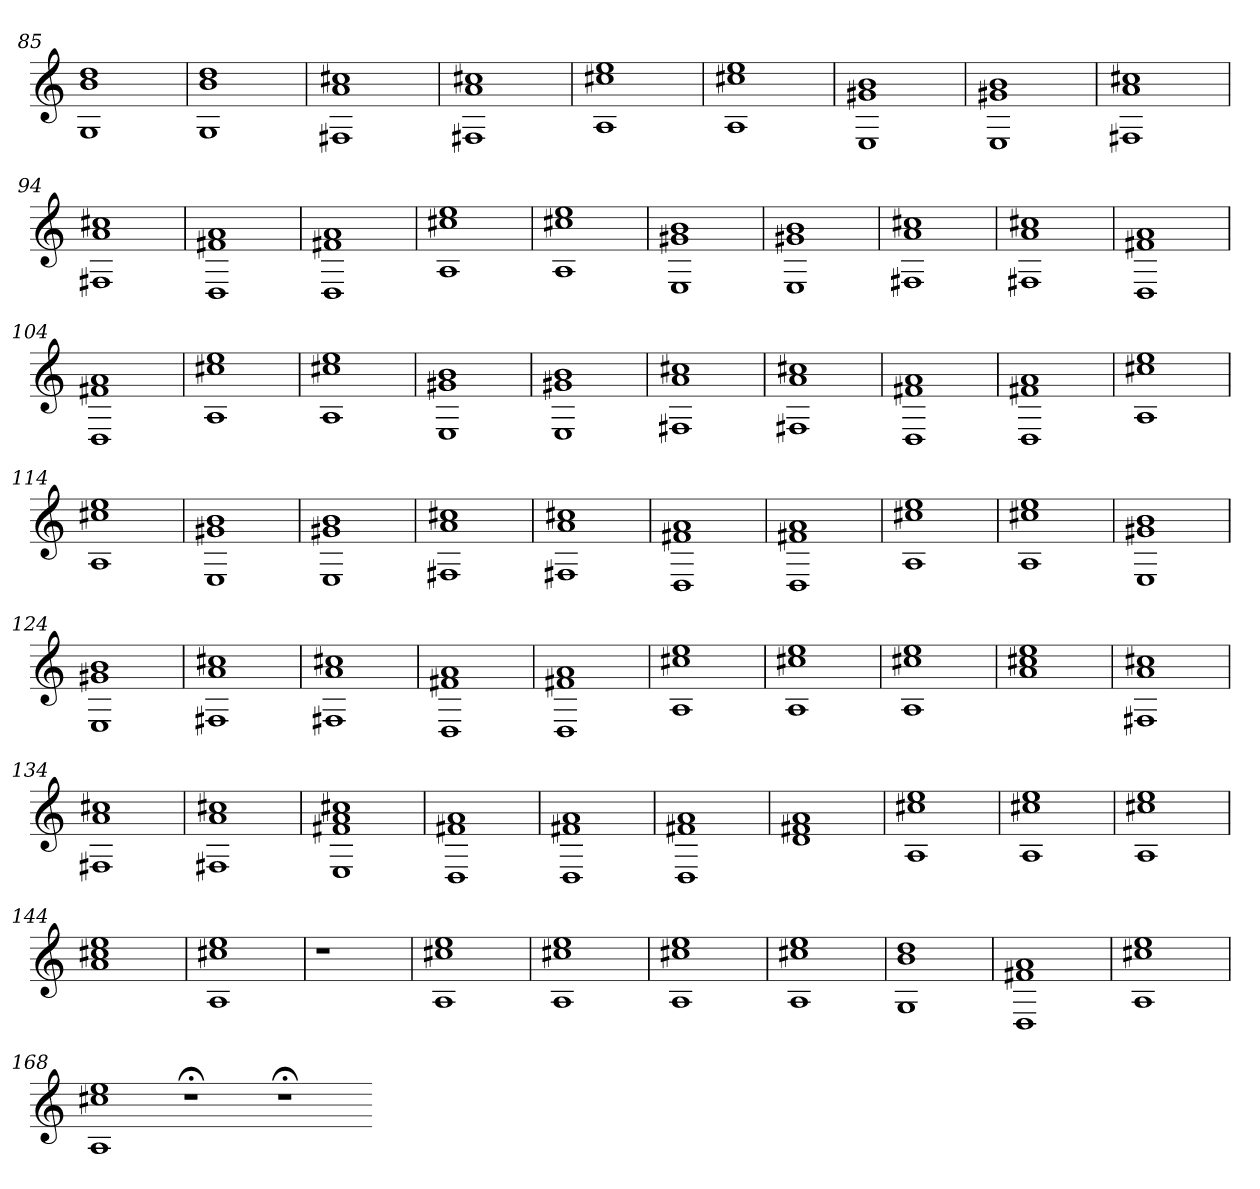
**kern
*part1
*staff1
=85
1G 1b 1dd
=86
1G 1b 1dd
=87
1F#X 1a 1cc#X
=88
1F#X 1a 1cc#X
=89
1A 1cc#X 1ee
=90
1A 1cc#X 1ee
=91
1E 1g#X 1b
=92
1E 1g#X 1b
=93
1F#X 1a 1cc#X
=94
1F#X 1a 1cc#X
=95
1D 1f#X 1a
=96
1D 1f#X 1a
=97
1A 1cc#X 1ee
=98
1A 1cc#X 1ee
=99
1E 1g#X 1b
=100
1E 1g#X 1b
=101
1F#X 1a 1cc#X
=102
1F#X 1a 1cc#X
=103
1D 1f#X 1a
=104
1D 1f#X 1a
=105
1A 1cc#X 1ee
=106
1A 1cc#X 1ee
=107
1E 1g#X 1b
=108
1E 1g#X 1b
=109
1F#X 1a 1cc#X
=110
1F#X 1a 1cc#X
=111
1D 1f#X 1a
=112
1D 1f#X 1a
=113
1A 1cc#X 1ee
=114
1A 1cc#X 1ee
=115
1E 1g#X 1b
=116
1E 1g#X 1b
=117
1F#X 1a 1cc#X
=118
1F#X 1a 1cc#X
=119
1D 1f#X 1a
=120
1D 1f#X 1a
=121
1A 1cc#X 1ee
=122
1A 1cc#X 1ee
=123
1E 1g#X 1b
=124
1E 1g#X 1b
=125
1F#X 1a 1cc#X
=126
1F#X 1a 1cc#X
=127
1D 1f#X 1a
=128
1D 1f#X 1a
=129
1A 1cc#X 1ee
=130
1A 1cc#X 1ee
=131
1A 1cc#X 1ee
=132
1a 1cc#X 1ee
=133
1F#X 1a 1cc#X
=134
1F#X 1a 1cc#X
=135
1F#X 1a 1cc#X
=136
1E 1f#X 1a 1cc#X
=137
1D 1f#X 1a
=138
1D 1f#X 1a
=139
1D 1f#X 1a
=140
1d 1f#X 1a
=141
1A 1cc#X 1ee
=142
1A 1cc#X 1ee
=143
1A 1cc#X 1ee
=144
1a 1cc#X 1ee
=145
1A 1cc#X 1ee
=146
1r
=147
1r
=148
1r
=149
1r
=150
1r
=151
1r
=152
1r
=153
1r
=154
1r
=155
1r
=156
1r
=157
1r
=158
1r
=159
1r
=160
1r
=161
1A 1cc#X 1ee
=162
1A 1cc#X 1ee
=163
1A 1cc#X 1ee
=164
1A 1cc#X 1ee
=165
1G 1b 1dd
=166
1D 1f#X 1a
=167
1A 1cc#X 1ee
=168
1A 1cc#X 1ee
1r;<
1r;<
=-
*-
